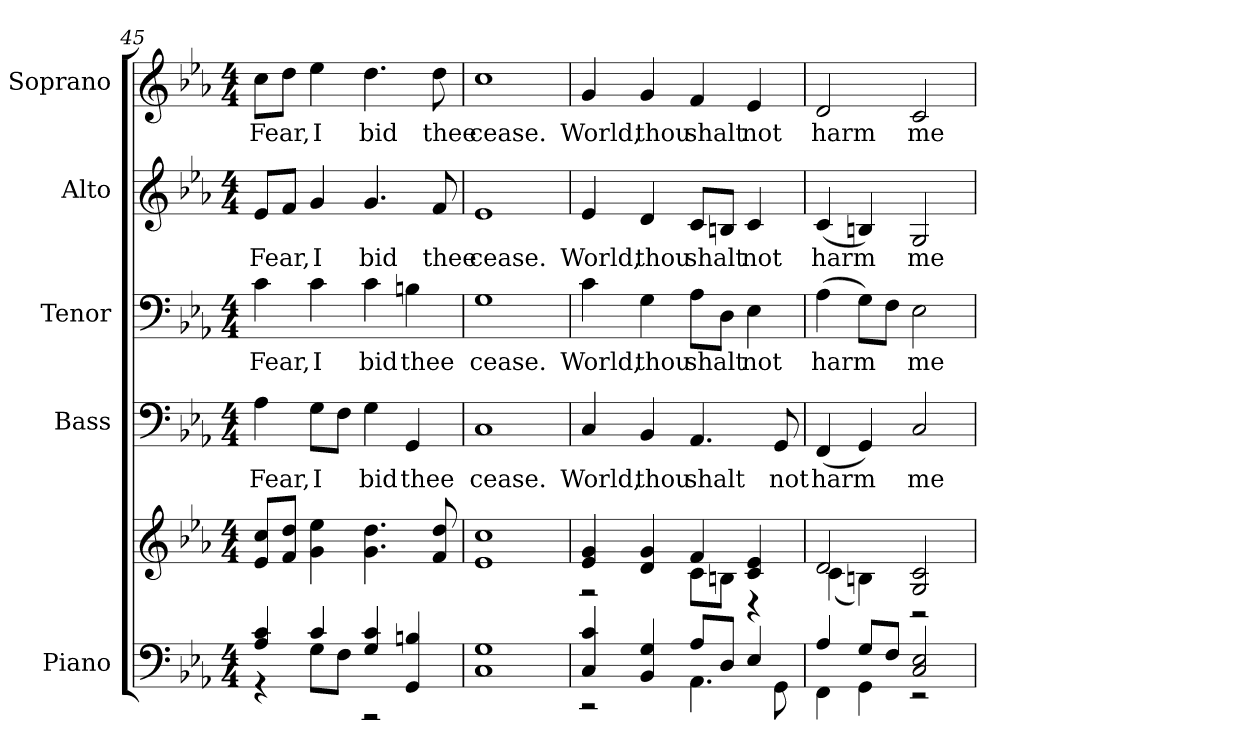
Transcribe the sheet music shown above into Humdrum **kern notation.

**kern	**kern	**kern	**text	**kern	**text	**kern	**text	**kern	**text
*part5	*part5	*part4	*part4	*part3	*part3	*part2	*part2	*part1	*part1
*staff6	*staff5	*staff4	*staff4	*staff3	*staff3	*staff2	*staff2	*staff1	*staff1
*I"Piano	*	*I"Bass	*	*I"Tenor	*	*I"Alto	*	*I"Soprano	*
*I'Pno.	*	*I'B.	*	*I'T.	*	*I'A.	*	*I'S.	*
!!LO:PB:g=z
*clefF4	*clefG2	*clefF4	*	*clefF4	*	*clefG2	*	*clefG2	*
*k[b-e-a-]	*k[b-e-a-]	*k[b-e-a-]	*	*k[b-e-a-]	*	*k[b-e-a-]	*	*k[b-e-a-]	*
*E-:	*E-:	*E-:	*	*E-:	*	*E-:	*	*E-:	*
*M4/4	*M4/4	*M4/4	*	*M4/4	*	*M4/4	*	*M4/4	*
=45	=45	=45	=45	=45	=45	=45	=45	=45	=45
*^	*	*	*	*	*	*	*	*	*
!	!	!	!	!LO:LY:b:color=#000000	!	!	!	!	!	!
!	!	!	!	!	!	!LO:LY:b:color=#000000	!	!	!	!
!	!	!	!	!	!	!	!	!LO:LY:b:color=#000000	!	!
!	!	!	!	!	!	!	!	!	!	!LO:LY:b:color=#000000
4A-i/ 4ci	4r	8e-i/ 8cciL	4A-i\	Fear,	4ci\	Fear,	8e-i/L	Fear,	8cci\L	Fear,
.	.	8fi/ 8ddiJ	.	.	.	.	8fi/J	.	8ddi\J	.
!	!	!	!	!LO:LY:b:color=#000000	!	!	!	!	!	!
!	!	!	!	!	!	!LO:LY:b:color=#000000	!	!	!	!
!	!	!	!	!	!	!	!	!LO:LY:b:color=#000000	!	!
!	!	!	!	!	!	!	!	!	!	!LO:LY:b:color=#000000
4ci/	8Gi\L	4gi\ 4ee-i	8Gi\L	I	4ci\	I	4gi/	I	4ee-i\	I
.	8Fi\J	.	8Fi\J	.	.	.	.	.	.	.
!	!	!	!	!LO:LY:b:color=#000000	!	!	!	!	!	!
!	!	!	!	!	!	!LO:LY:b:color=#000000	!	!	!	!
!	!	!	!	!	!	!	!	!LO:LY:b:color=#000000	!	!
!	!	!	!	!	!	!	!	!	!	!LO:LY:b:color=#000000
4Gi/ 4ci	2r	4.gi\ 4.ddi	4Gi\	bid	4ci\	bid	4.gi/	bid	4.ddi\	bid
!	!	!	!	!LO:LY:b:color=#000000	!	!	!	!	!	!
!	!	!	!	!	!	!LO:LY:b:color=#000000	!	!	!	!
4GGi/ 4Bni	.	.	4GGi/	thee	4Bni\	thee	.	.	.	.
!	!	!	!	!	!	!	!	!LO:LY:b:color=#000000	!	!
!	!	!	!	!	!	!	!	!	!	!LO:LY:b:color=#000000
.	.	8fi/ 8ddi	.	.	.	.	8fi/	thee	8ddi\	thee
*v	*v	*	*	*	*	*	*	*	*	*
=46	=46	=46	=46	=46	=46	=46	=46	=46	=46
!	!	!	!LO:LY:b:color=#000000	!	!	!	!	!	!
!	!	!	!	!	!LO:LY:b:color=#000000	!	!	!	!
!	!	!	!	!	!	!	!LO:LY:b:color=#000000	!	!
!	!	!	!	!	!	!	!	!	!LO:LY:b:color=#000000
1Ci 1Gi	1e-i 1cci	1Ci	cease.	1Gi	cease.	1e-i	cease.	1cci	cease.
!!LO:PB:g=z
=47	=47	=47	=47	=47	=47	=47	=47	=47	=47
*^	*^	*	*	*	*	*	*	*	*
!	!	!	!	!	!LO:LY:b:color=#000000	!	!	!	!	!	!
!	!	!	!	!	!	!	!LO:LY:b:color=#000000	!	!	!	!
!	!	!	!	!	!	!	!	!	!LO:LY:b:color=#000000	!	!
!	!	!	!	!	!	!	!	!	!	!	!LO:LY:b:color=#000000
4Ci/ 4ci	2r	4e-i/ 4gi	2r	4Ci/	World,	4ci\	World,	4e-i/	World,	4gi/	World,
!	!	!	!	!	!LO:LY:b:color=#000000	!	!	!	!	!	!
!	!	!	!	!	!	!	!LO:LY:b:color=#000000	!	!	!	!
!	!	!	!	!	!	!	!	!	!LO:LY:b:color=#000000	!	!
!	!	!	!	!	!	!	!	!	!	!	!LO:LY:b:color=#000000
4BB-i/ 4Gi	.	4di/ 4gi	.	4BB-i/	thou	4Gi\	thou	4di/	thou	4gi/	thou
!	!	!	!	!	!LO:LY:b:color=#000000	!	!	!	!	!	!
!	!	!	!	!	!	!	!LO:LY:b:color=#000000	!	!	!	!
!	!	!	!	!	!	!	!	!	!LO:LY:b:color=#000000	!	!
!	!	!	!	!	!	!	!	!	!	!	!LO:LY:b:color=#000000
8A-i/L	4.AA-i\	4fi/	8ci\L	4.AA-i/	shalt	8A-i\L	shalt	8ci/L	shalt	4fi/	shalt
8Di/J	.	.	8Bni\J	.	.	8Di\J	.	8Bni/J	.	.	.
!	!	!	!	!	!	!	!LO:LY:b:color=#000000	!	!	!	!
!	!	!	!	!	!	!	!	!	!LO:LY:b:color=#000000	!	!
!	!	!	!	!	!	!	!	!	!	!	!LO:LY:b:color=#000000
4E-i/	.	4ci/ 4e-i	4r	.	.	4E-i\	not	4ci/	not	4e-i/	not
!	!	!	!	!	!LO:LY:b:color=#000000	!	!	!	!	!	!
.	8GGi\	.	.	8GGi/	not	.	.	.	.	.	.
=48	=48	=48	=48	=48	=48	=48	=48	=48	=48	=48	=48
!	!	!	!	!	!LO:LY:b:color=#000000	!	!	!	!	!	!
!	!	!	!	!	!	!	!LO:LY:b:color=#000000	!	!	!	!
!	!	!	!	!	!	!	!	!	!LO:LY:b:color=#000000	!	!
!	!	!	!	!	!	!	!	!	!	!	!LO:LY:b:color=#000000
4A-i/	4FFi\	2di/	(4ci\	(4FFi/	harm	(4A-i\	harm	(4ci/	harm	2di/	harm
8Gi/L	4GGi\	.	4Bni\)	4GGi/)	.	8Gi\L)	.	4Bni/)	.	.	.
8Fi/J	.	.	.	.	.	8Fi\J	.	.	.	.	.
!	!	!	!	!	!LO:LY:b:color=#000000	!	!	!	!	!	!
!	!	!	!	!	!	!	!LO:LY:b:color=#000000	!	!	!	!
!	!	!	!	!	!	!	!	!	!LO:LY:b:color=#000000	!	!
!	!	!	!	!	!	!	!	!	!	!	!LO:LY:b:color=#000000
2Ci/ 2E-i	2r	2Gi/ 2ci	2r	2Ci/	me	2E-i\	me	2Gi/	me	2ci/	me
*v	*v	*	*	*	*	*	*	*	*	*	*
*	*v	*v	*	*	*	*	*	*	*	*
=	=	=	=	=	=	=	=	=	=
*-	*-	*-	*-	*-	*-	*-	*-	*-	*-
